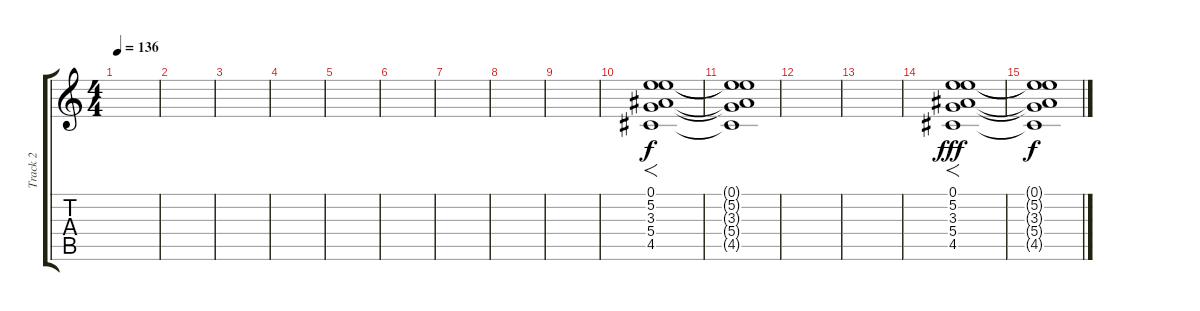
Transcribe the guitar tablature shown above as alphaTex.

\track ("Track 2" "Track 2") {instrument electricguitarjazz}
\staff {score tabs}
\tuning (E4 B3 G3 D3 A2 E2) {hide}
\ts (4 4)
\tempo 136
\clef g2
\ks c
|
|
|
|
|
|
|
|
|
(0.1 5.2 3.3 5.4 4.5).1{f} |
(0.1{t} 5.2{t} 3.3{t} 5.4{t} 4.5{t}).1{dy f} |
|
|
(0.1 5.2 3.3 5.4 4.5).1{f dy fff} |
(0.1{t} 5.2{t} 3.3{t} 5.4{t} 4.5{t}).1{dy f}
